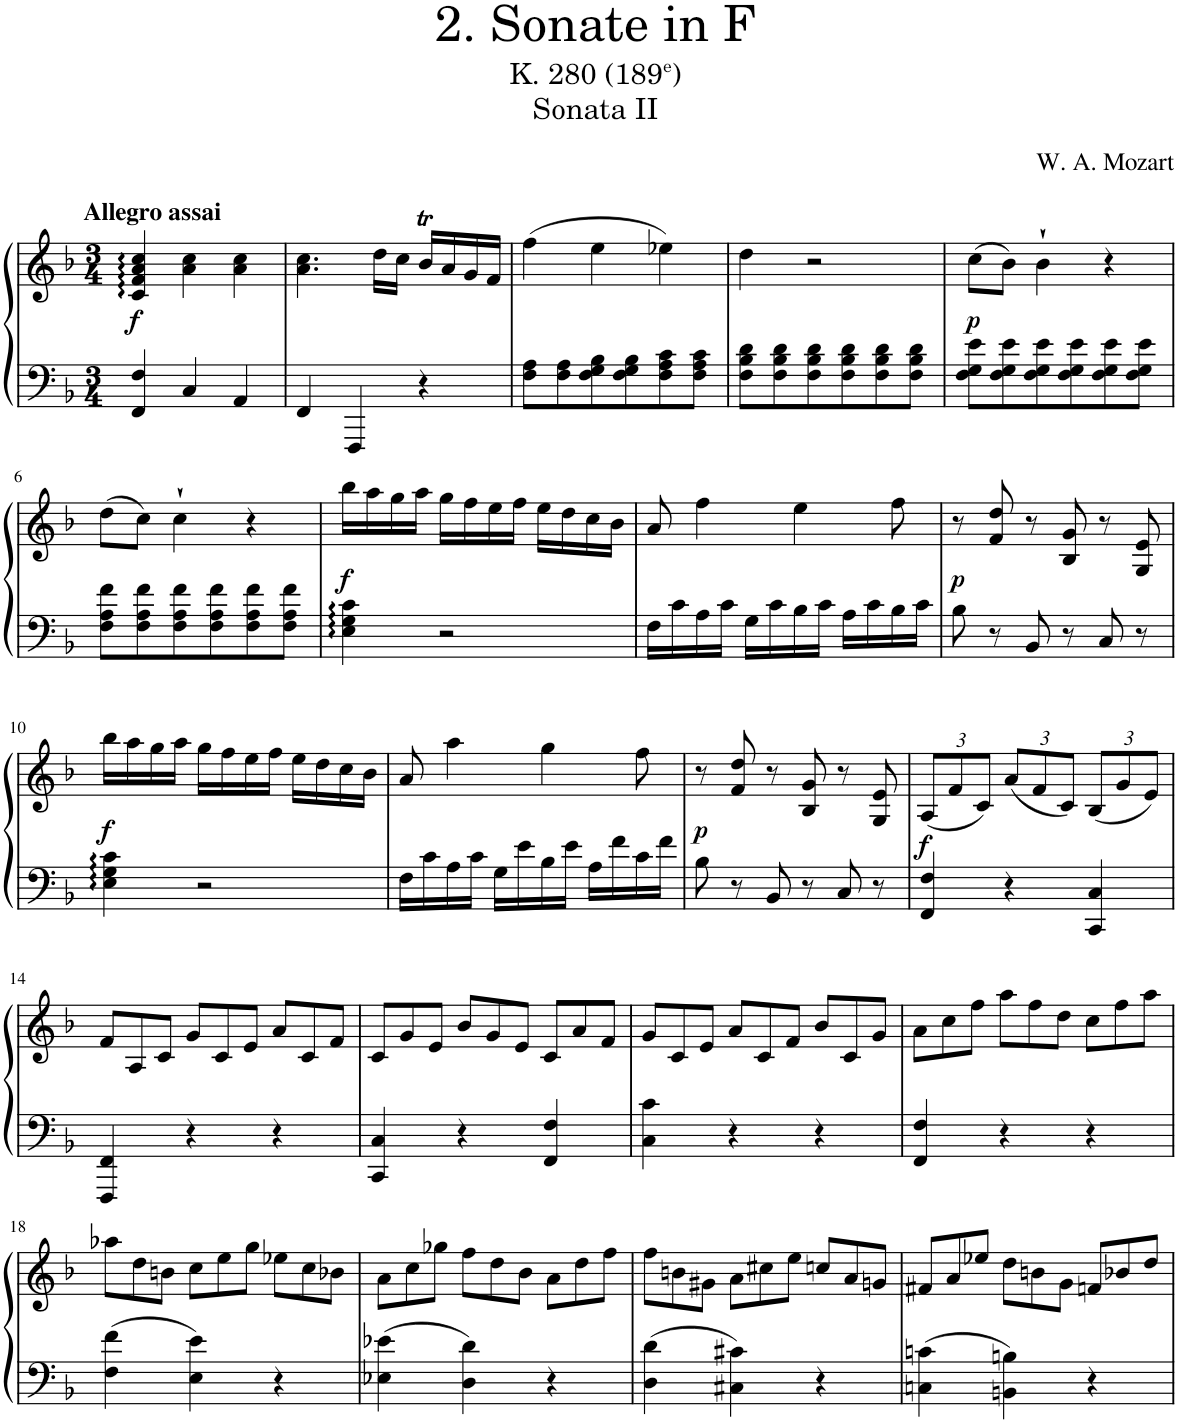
**kern	**kern	**dynam
*part1	*part1	*part1
*staff2	*staff1	*staff1/2
*I"Piano	*	*
*I'Pno.	*	*
*clefF4	*clefG2	*
*k[b-]	*k[b-]	*
*M3/4	*M3/4	*
=1	=1	=1
!	!LO:TX:a:B:t=Allegro assai	!
!	!	!LO:DY:b
4FF/ 4F/	4c/ 4f/ 4a/ 4cc/	f
4C/	4a\ 4cc\	.
4AA/	4a\ 4cc\	.
=2	=2	=2
4FF/	4.a\ 4.cc\	.
4FFF/	.	.
.	16dd\LL	.
.	16cc\JJ	.
4r	16b-T/LL	.
.	16a/	.
.	16g/	.
.	16f/JJ	.
=3	=3	=3
8F\ 8A\L	(4ff\	.
8F\ 8A\	.	.
8F\ 8G\ 8B-\	4ee\	.
8F\ 8G\ 8B-\	.	.
8F\ 8A\ 8c\	4ee-X\)	.
8F\ 8A\ 8c\J	.	.
=4	=4	=4
8F\ 8B-\ 8d\L	4dd\	.
8F\ 8B-\ 8d\	.	.
8F\ 8B-\ 8d\	2r	.
8F\ 8B-\ 8d\	.	.
8F\ 8B-\ 8d\	.	.
8F\ 8B-\ 8d\J	.	.
=5	=5	=5
!	!	!LO:DY:b
8F\ 8G\ 8e\L	(8cc\L	p
8F\ 8G\ 8e\	8b-\J)	.
8F\ 8G\ 8e\	4b-`\	.
8F\ 8G\ 8e\	.	.
8F\ 8G\ 8e\	4r	.
8F\ 8G\ 8e\J	.	.
!!LO:LB:g=z
=6	=6	=6
8F\ 8A\ 8f\L	(8dd\L	.
8F\ 8A\ 8f\	8cc\J)	.
8F\ 8A\ 8f\	4cc`\	.
8F\ 8A\ 8f\	.	.
8F\ 8A\ 8f\	4r	.
8F\ 8A\ 8f\J	.	.
=7	=7	=7
!	!	!LO:DY:b
4E\ 4G\ 4c\	16bb-\LL	f
.	16aa\	.
.	16gg\	.
.	16aa\JJ	.
2r	16gg\LL	.
.	16ff\	.
.	16ee\	.
.	16ff\JJ	.
.	16ee\LL	.
.	16dd\	.
.	16cc\	.
.	16b-\JJ	.
=8	=8	=8
16F\LL	8a/	.
16c\	.	.
16A\	4ff\	.
16c\JJ	.	.
16G\LL	.	.
16c\	.	.
16B-\	4ee\	.
16c\JJ	.	.
16A\LL	.	.
16c\	.	.
16B-\	8ff\	.
16c\JJ	.	.
=9	=9	=9
!	!	!LO:DY:b
8B-\	8r	p
8r	8f/ 8dd/	.
8BB-/	8r	.
8r	8B-/ 8g/	.
8C/	8r	.
8r	8G/ 8e/	.
!!LO:LB:g=z
=10	=10	=10
!	!	!LO:DY:b
4E\ 4G\ 4c\	16bb-\LL	f
.	16aa\	.
.	16gg\	.
.	16aa\JJ	.
2r	16gg\LL	.
.	16ff\	.
.	16ee\	.
.	16ff\JJ	.
.	16ee\LL	.
.	16dd\	.
.	16cc\	.
.	16b-\JJ	.
=11	=11	=11
16F\LL	8a/	.
16c\	.	.
16A\	4aa\	.
16c\JJ	.	.
16G\LL	.	.
16e\	.	.
16B-\	4gg\	.
16e\JJ	.	.
16A\LL	.	.
16f\	.	.
16c\	8ff\	.
16f\JJ	.	.
=12	=12	=12
!	!	!LO:DY:b
8B-\	8r	p
8r	8f/ 8dd/	.
8BB-/	8r	.
8r	8B-/ 8g/	.
8C/	8r	.
8r	8G/ 8e/	.
=13	=13	=13
*	*Xbrackettup	*
!	!	!LO:DY:b
4FF/ 4F/	(12A/L	f
.	12f/	.
.	12c/J)	.
4r	(12a/L	.
.	12f/	.
.	12c/J)	.
4CC/ 4C/	(12B-/L	.
.	12g/	.
.	12e/J)	.
!!LO:LB:g=z
=14	=14	=14
*	*brackettup	*
4FFF/ 4FF/	12f/L	.
.	12A/	.
.	12c/J	.
4r	12g/L	.
.	12c/	.
.	12e/J	.
4r	12a/L	.
.	12c/	.
.	12f/J	.
=15	=15	=15
4CC/ 4C/	12c/L	.
.	12g/	.
.	12e/J	.
4r	12b-/L	.
.	12g/	.
.	12e/J	.
4FF/ 4F/	12c/L	.
.	12a/	.
.	12f/J	.
=16	=16	=16
4C\ 4c\	12g/L	.
.	12c/	.
.	12e/J	.
4r	12a/L	.
.	12c/	.
.	12f/J	.
4r	12b-/L	.
.	12c/	.
.	12g/J	.
=17	=17	=17
4FF/ 4F/	12a\L	.
.	12cc\	.
.	12ff\J	.
4r	12aa\L	.
.	12ff\	.
.	12dd\J	.
4r	12cc\L	.
.	12ff\	.
.	12aa\J	.
!!LO:LB:g=z
=18	=18	=18
4F\ 4f\	12aa-X\L	.
.	12dd\	.
.	12bn\J	.
4E\ 4e\	12cc\L	.
.	12ee\	.
.	12gg\J	.
4r	12ee-X\L	.
.	12cc\	.
.	12b-X\J	.
=19	=19	=19
4E-X\ 4e-X\	12a\L	.
.	12cc\	.
.	12gg-X\J	.
4D\ 4d\	12ff\L	.
.	12dd\	.
.	12b-\J	.
4r	12a\L	.
.	12dd\	.
.	12ff\J	.
=20	=20	=20
4D\ 4d\	12ff\L	.
.	12bn\	.
.	12g#X\J	.
4C#X\ 4c#X\	12a\L	.
.	12cc#X\	.
.	12ee\J	.
4r	12ccn/L	.
.	12a/	.
.	12gn/J	.
=21	=21	=21
4Cn\ 4cn\	12f#X/L	.
.	12a/	.
.	12ee-X/J	.
4BBn\ 4Bn\	12dd\L	.
.	12bn\	.
.	12g\J	.
4r	12fn/L	.
.	12b-X/	.
.	12dd/J	.
=	=	=
*-	*-	*-
